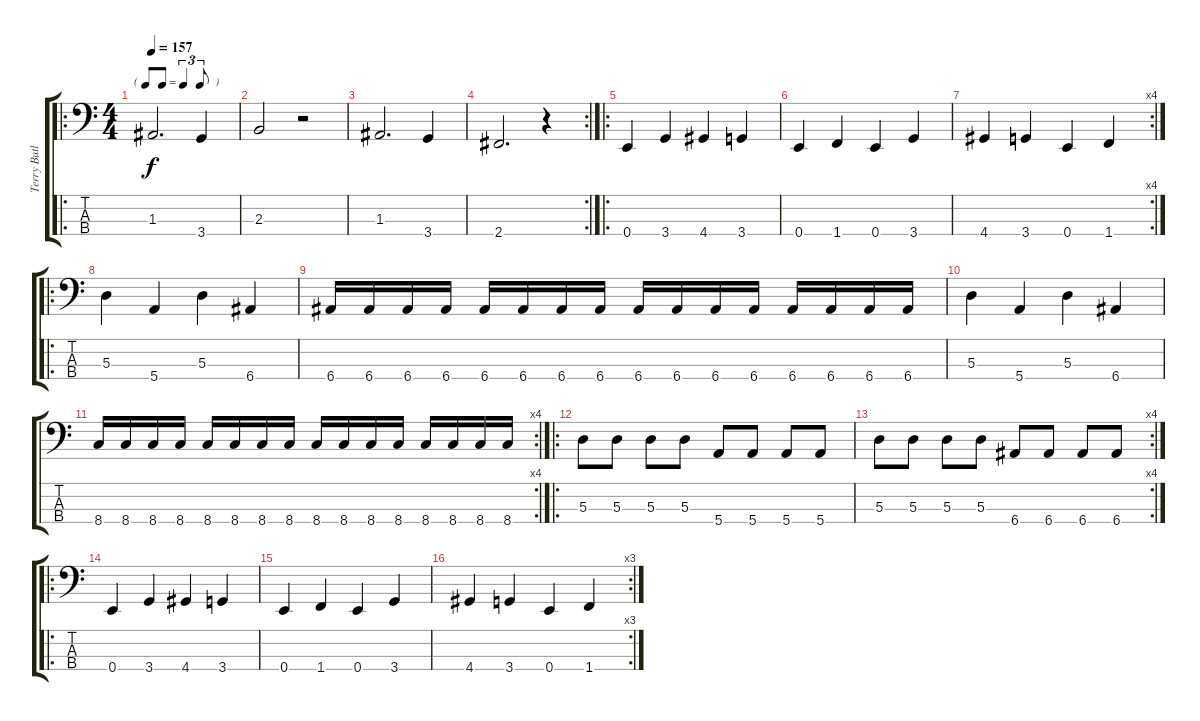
\track ("Terry Butler" "Terry Butl") {instrument electricbassfinger}
\staff {score tabs}
\tuning (G2 D2 A1 E1) {hide}
\ro
\ts (4 4)
\tf triplet8th
\tempo 157
\clef f4
\ks c
1.3.2{d dy f} 3.4.4 |
2.3.2 r.2 |
1.3.2{d} 3.4.4 |
\rc 2
2.4.2{d} r.4 |
\ro
0.4.4 3.4.4 4.4.4 3.4.4 |
0.4.4 1.4.4 0.4.4 3.4.4 |
\rc 4
4.4.4 3.4.4 0.4.4 1.4.4 |
\ro
5.3.4 5.4.4 5.3.4 6.4.4 |
6.4.16 6.4.16 6.4.16 6.4.16 6.4.16 6.4.16 6.4.16 6.4.16 6.4.16 6.4.16 6.4.16 6.4.16 6.4.16 6.4.16 6.4.16 6.4.16 |
5.3.4 5.4.4 5.3.4 6.4.4 |
\rc 4
8.4.16 8.4.16 8.4.16 8.4.16 8.4.16 8.4.16 8.4.16 8.4.16 8.4.16 8.4.16 8.4.16 8.4.16 8.4.16 8.4.16 8.4.16 8.4.16 |
\ro
5.3.8 5.3.8 5.3.8 5.3.8 5.4.8 5.4.8 5.4.8 5.4.8 |
\rc 4
5.3.8 5.3.8 5.3.8 5.3.8 6.4.8 6.4.8 6.4.8 6.4.8 |
\ro
0.4.4 3.4.4 4.4.4 3.4.4 |
0.4.4 1.4.4 0.4.4 3.4.4 |
\rc 3
4.4.4 3.4.4 0.4.4 1.4.4
